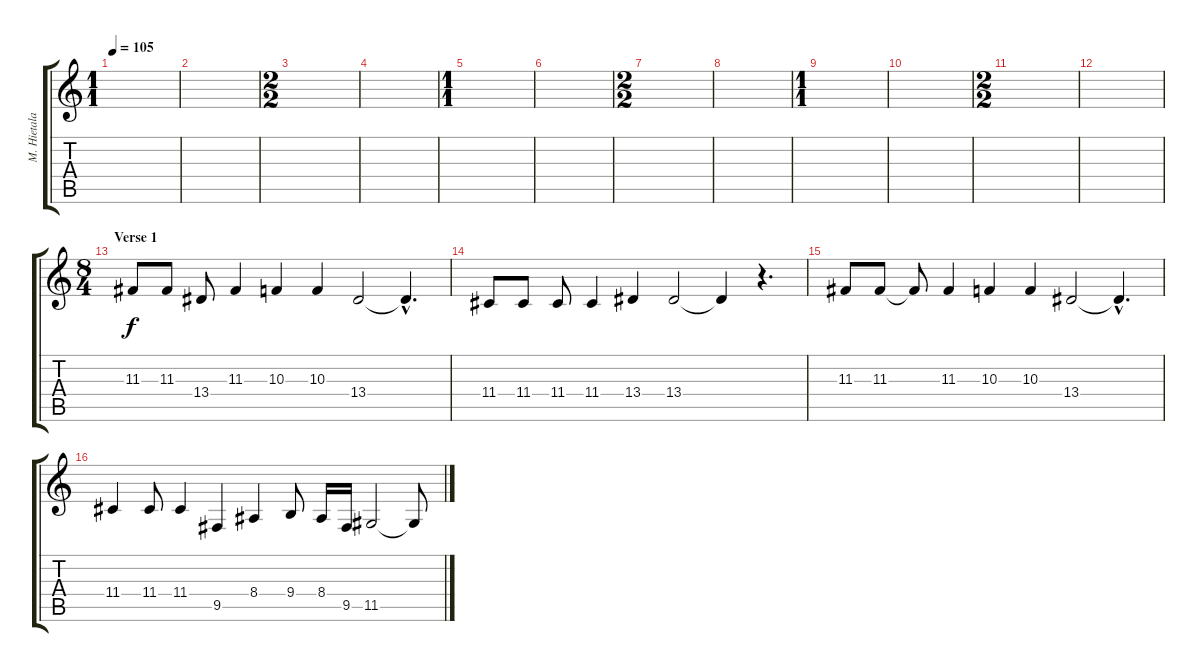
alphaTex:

\track ("M. Hietala - Vox" "M. Hietala") {instrument lead2sawtooth}
\staff {score tabs}
\tuning (E4 B3 G3 D3 A2 E2) {hide}
\ts (1 1)
\tempo 105
\clef g2
\ks c
|
|
\ts (2 2)
|
|
\ts (1 1)
|
|
\ts (2 2)
|
|
\ts (1 1)
|
|
\ts (2 2)
|
|
\ts (8 4)
\section ("" "Verse 1")
11.3.8 11.3.8 13.4.8 11.3.4 10.3.4 10.3.4 13.4.2 13.4{hac t}.4{d} |
11.4.8 11.4.8 11.4.8 11.4.4 13.4.4 13.4.2 13.4{t}.4 r.4{d} |
11.3.8 11.3.8 11.3{t}.8 11.3.4 10.3.4 10.3.4 13.4.2 13.4{hac t}.4{d} |
11.4.4 11.4.8 11.4.4 9.5.4 8.4.4 9.4.8 8.4.16 9.5.16 11.5.2 11.5{t}.8
